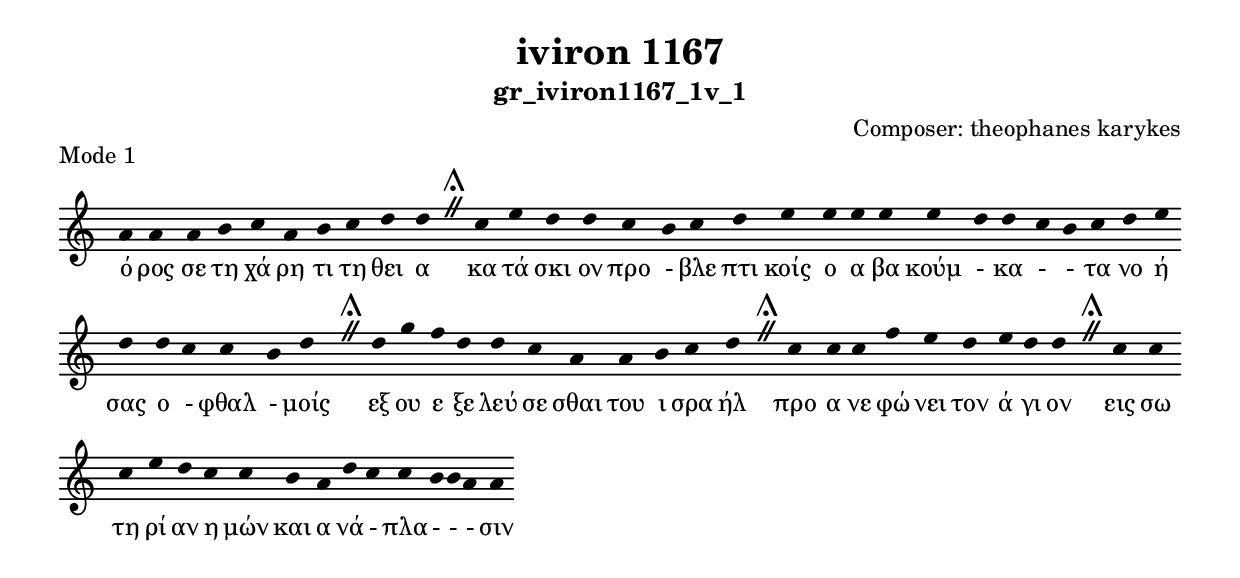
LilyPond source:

\include "gregorian.ly"

	\header {
 	  title = "iviron 1167"
	  subtitle = "gr_iviron1167_1v_1"
	  composer = "Composer: theophanes karykes"
	  piece = "Mode 1"
	}

	chant = {
	  a'4 a'4 a'4 b'4 c''4 a'4 b'4 c''4 d''4 d''4 \divisioMaior
 c''4 e''4 d''4 d''4 c''4 b'4 c''4 d''4 e''4 e''4 e''4 e''4 e''4 d''4 d''4 c''4 b'4 c''4 d''4 e''4 d''4 d''4 c''4 c''4 b'4 d''4 \divisioMaior
 d''4 g''4 f''4 d''4 d''4 c''4 a'4 a'4 b'4 c''4 d''4 \divisioMaior
 c''4 c''4 c''4 f''4 e''4 d''4 e''4 d''4 d''4 \divisioMaior
 c''4 c''4 c''4 e''4 d''4 c''4 c''4 b'4 a'4 d''4 c''4 c''4 b'4 b'4 a'4 a'4\finalis
	}

	verba = \lyricmode {ό ρος σε τη χά ρη τι τη θει α 
κα τά σκι ον προ - βλε πτι κοίς ο α βα κούμ - κα -  - τα νο ή σας ο - φθαλ - μοίς 
εξ ου ε ξε λεύ σε σθαι του ι σρα ήλ 
προ α νε φώ νει τον ά γι ον 
εις σω τη ρί αν η μών και α νά - πλα -  -  - σιν 
	}


	\score {
	  \new Staff <<
	  \new Voice = "melody" \chant
	  \new Lyrics = "one" \lyricsto melody \verba
	  >>
	  \layout {
	    \context {
	      \Staff
	      \remove "Time_signature_engraver"
	      \remove "Bar_engraver"
	    }
	    \context {
	      \Voice
	      \remove "Stem_engraver"
	    }
	  }
	}